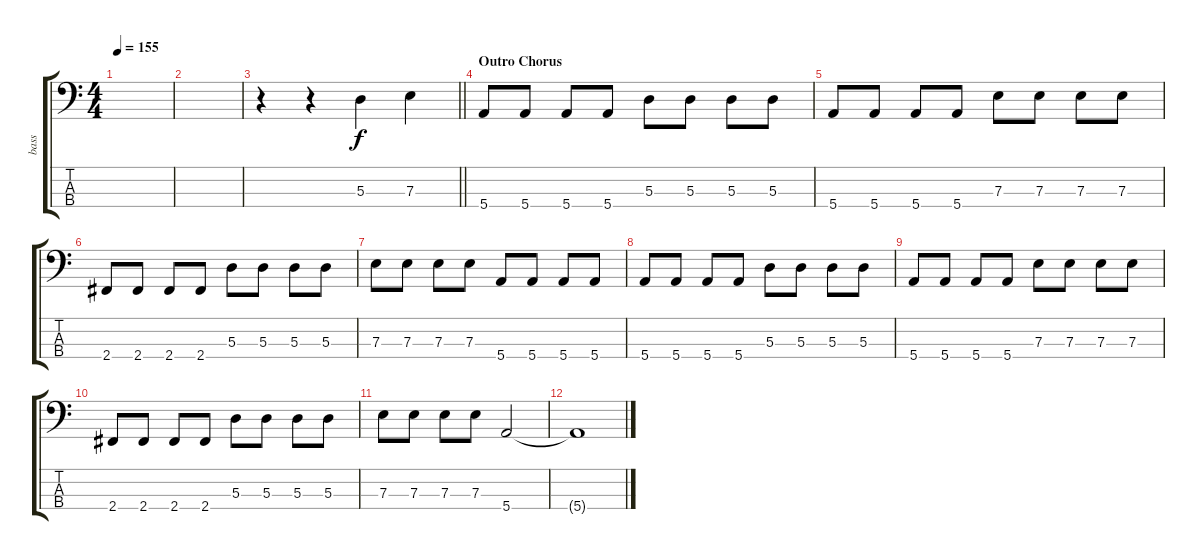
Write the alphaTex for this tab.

\track ("bass" "bass") {instrument electricbassfinger}
\staff {score tabs}
\tuning (G2 D2 A1 E1) {hide}
\ts (4 4)
\tempo 155
\clef f4
\ks c
|
|
\barLineRight lightlight
r.4 r.4 5.3.4 7.3.4 |
\section ("" "Outro Chorus")
5.4.8 5.4.8 5.4.8 5.4.8 5.3.8 5.3.8 5.3.8 5.3.8 |
5.4.8 5.4.8 5.4.8 5.4.8 7.3.8 7.3.8 7.3.8 7.3.8 |
2.4.8 2.4.8 2.4.8 2.4.8 5.3.8 5.3.8 5.3.8 5.3.8 |
7.3.8 7.3.8 7.3.8 7.3.8 5.4.8 5.4.8 5.4.8 5.4.8 |
5.4.8 5.4.8 5.4.8 5.4.8 5.3.8 5.3.8 5.3.8 5.3.8 |
5.4.8 5.4.8 5.4.8 5.4.8 7.3.8 7.3.8 7.3.8 7.3.8 |
2.4.8 2.4.8 2.4.8 2.4.8 5.3.8 5.3.8 5.3.8 5.3.8 |
7.3.8 7.3.8 7.3.8 7.3.8 5.4.2 |
5.4{t}.1
